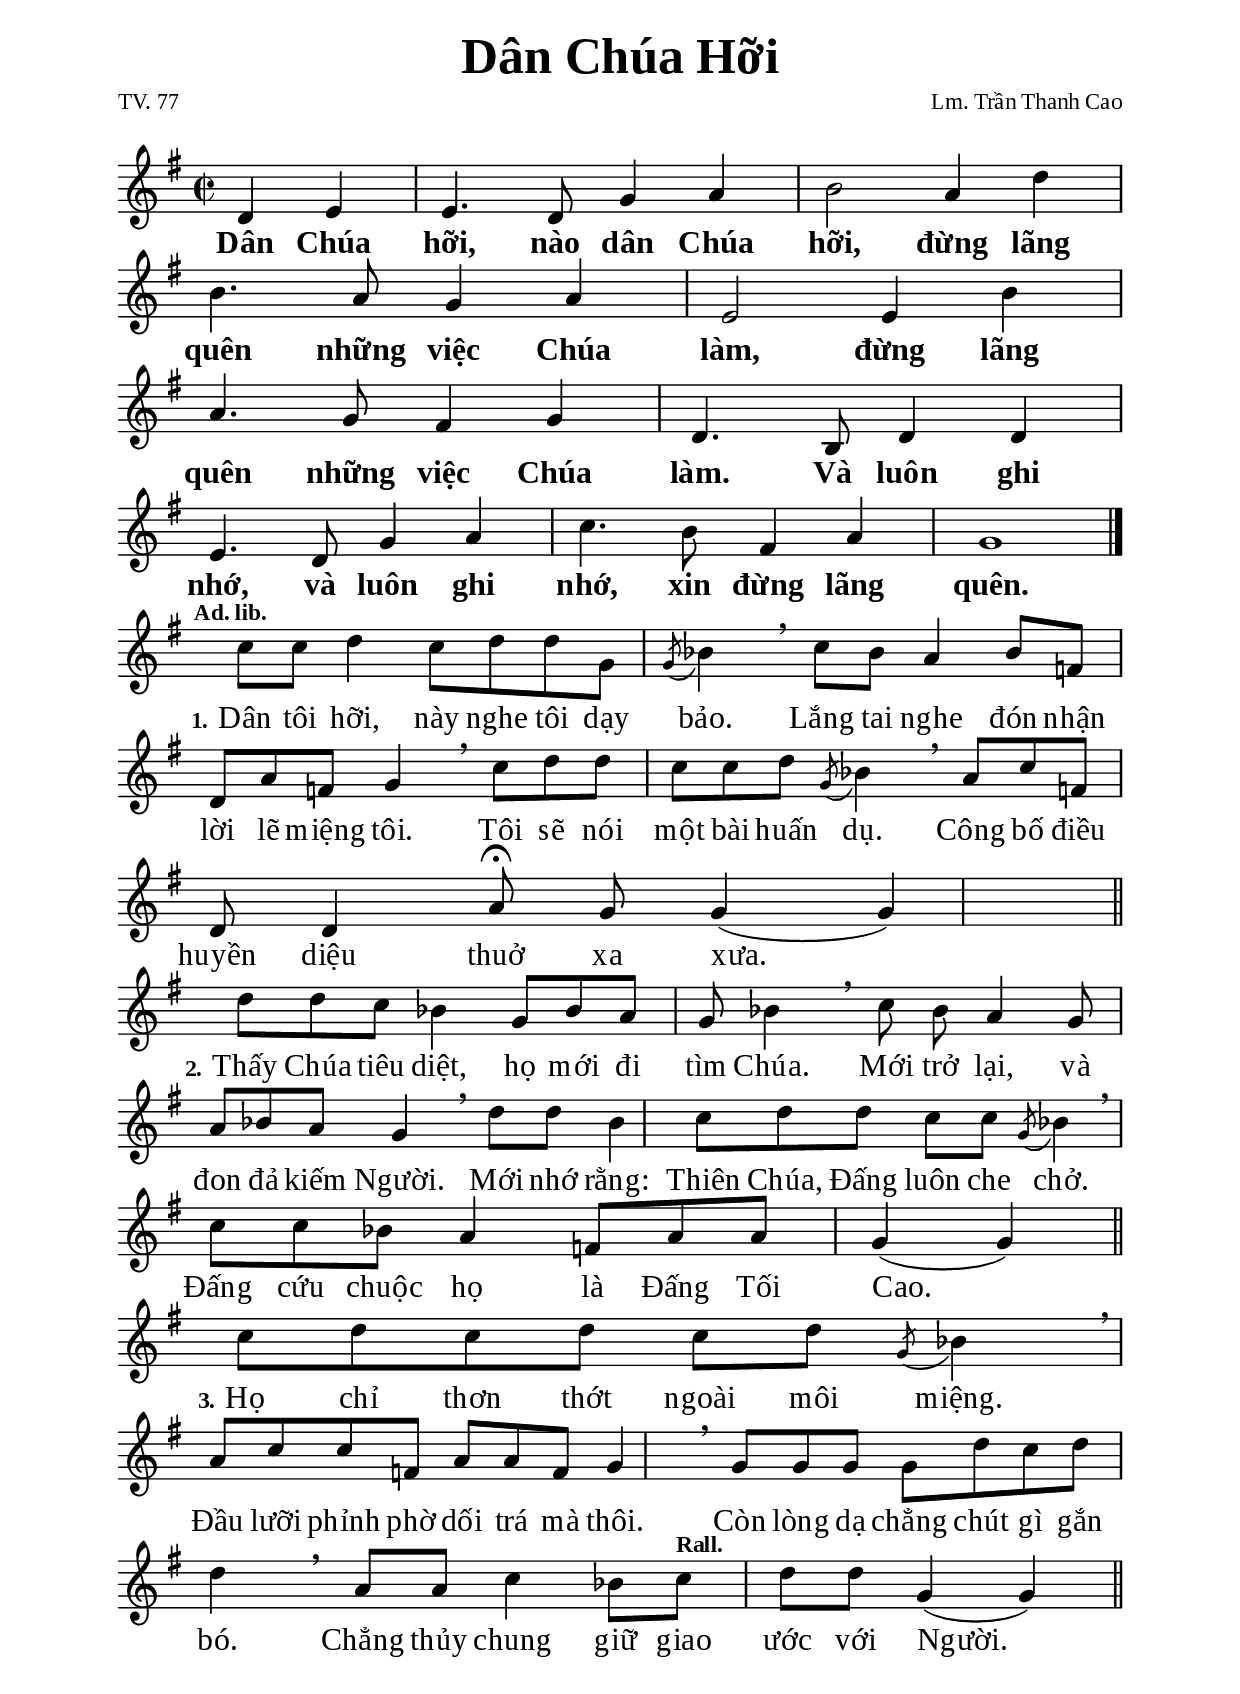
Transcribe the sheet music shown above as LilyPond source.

% Cài đặt chung
\version "2.20.0"
\include "english.ly"

\header {
  title = \markup { \fontsize #3 "Dân Chúa Hỡi" }
  poet = "TV. 77"
  composer = "Lm. Trần Thanh Cao"
  arranger = " "
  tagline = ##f
}


\paper {
  #(set-paper-size "a4")
  top-margin = 10\mm
  bottom-margin = 10\mm
  left-margin = 20\mm
  right-margin = 20\mm
  indent = #0
  #(define fonts
    (make-pango-font-tree
      "Liberation Serif"
      "Liberation Serif"
      "Liberation Serif"
      (/ 20 20)))
  page-count = #1
}

% Nhạc điệp khúc
nhacDiepKhuc = \relative c' {

  \partial 2 d4 e |
  e4. d8 g4 a |
  b2 a4 d |
  b4. a8 g4 a |
  e2 e4 b' |
  a4. g8 fs4 g |
  d4. b8 d4 d |
  e4. d8 g4 a |
  c4. b8 fs4 a |
  g1 \bar "|."
}

% Nhạc phiên khúc
nhacPhienKhucMot = \relative c'' {

  \tempo "Ad. lib."
  c8 c d4 c8 d d g, \acciaccatura g8 bf4 \breathe
  c8 bf a4 bf8 f d a' f g4 \breathe
  c8 d d c c d \acciaccatura g,8 bf4 \breathe
  a8 c f, d d4 a'8 \fermata g8 g4 (g) \bar "||"
}

nhacPhienKhucHai = \relative c'' {
 
  d8 d c bf4
  g8 bf a g bf4 \breathe
  c8 bf a4 g8 a bf a g4 \breathe
  d'8 d bf4
  c8 d d c c \acciaccatura g8 bf4 \breathe
  c8 c bf a4 f8 a a g4 (g) \bar "||"
}

nhacPhienKhucBa = \relative c'' {
 
  c8 d c d c d \acciaccatura g,8 bf4 \breathe
  a8 c c f, a a f g4 \breathe
  g8 g g g d' c d d4 \breathe
  a8 a c4 bf8 \tempo "Rall." c d d g,4 (g) \bar "||"
}

% Lời điệp khúc
loiDiepKhuc = \lyricmode {
 
  Dân Chúa hỡi, nào dân Chúa hỡi,
  đừng lãng quên những việc Chúa làm,
  đừng lãng quên những việc Chúa làm.
  Và luôn ghi nhớ, và luôn ghi nhớ,
  xin đừng lãng quên.
}

% Lời phiên khúc
loiPhienKhucMot = \lyricmode {
  \set stanza = #"1."
  Dân tôi hỡi, này nghe tôi dạy bảo.
  Lắng tai nghe đón nhận lời lẽ miệng tôi.
  Tôi sẽ nói một bài huấn dụ.
  Công bố điều huyền diệu thuở xa xưa.
}

loiPhienKhucHai = \lyricmode {
  \set stanza = #"2."
  Thấy Chúa tiêu diệt, họ mới đi tìm Chúa.
  Mới trở lại, và đon đả kiếm Người.
  Mới nhớ rằng: Thiên Chúa, Đấng luôn che chở.
  Đấng cứu chuộc họ là Đấng Tối Cao.
}

loiPhienKhucBa = \lyricmode {
  \set stanza = #"3."
  Họ chỉ thơn thớt ngoài môi miệng.
  Đầu lưỡi phỉnh phờ dối trá mà thôi.
  Còn lòng dạ chẳng chút gì gắn bó.
  Chẳng thủy chung giữ giao ước với Người.
}


% Dàn trang
\score {
  \new ChoirStaff <<
    \new Staff = diepKhuc \with {
        \consists "Merge_rests_engraver"
        \magnifyStaff #(magstep +1)
      }
      <<
      \new Voice = beSop {
        \key g \major \time 2/2 \stemNeutral \nhacDiepKhuc
      }
    >>
    \new Lyrics \lyricsto beSop \loiDiepKhuc
  >>
  \layout {
    \override Lyrics.LyricText.font-series = #'bold
    \override Lyrics.LyricText.font-size = #+3
    \override Lyrics.LyricSpace.minimum-distance = #2.0
    \override Score.BarNumber.break-visibility = ##(#f #f #f)
    \override Score.SpacingSpanner.uniform-stretching = ##t
  }
}

\score {
  \new ChoirStaff <<
    \new Staff = phienKhuc \with {
        \magnifyStaff #(magstep +1)
      }
      <<
      \new Voice = beSop {
        \key g \major \time 2/2 \nhacPhienKhucMot
      }
    >>
    \new Lyrics \lyricsto beSop \loiPhienKhucMot
  >>
  \layout {
    \override Staff.TimeSignature.transparent = ##t
    \override Lyrics.LyricText.font-size = #+3
    \override Lyrics.LyricSpace.minimum-distance = #0.5
    \override Score.BarNumber.break-visibility = ##(#f #f #f)
    \override Score.SpacingSpanner.uniform-stretching = ##t
    \set Score.barAlways = ##t
    \set Score.defaultBarType = ""
  } 
}

\score {
  \new ChoirStaff <<
    \new Staff = phienKhuc \with {
        \magnifyStaff #(magstep +1)
      }
      <<
      \new Voice = beSop {
        \key g \major \time 2/2 \nhacPhienKhucHai
      }
    >>
    \new Lyrics \lyricsto beSop \loiPhienKhucHai
  >>
  \layout {
    \override Staff.TimeSignature.transparent = ##t
    \override Lyrics.LyricText.font-size = #+3
    \override Lyrics.LyricSpace.minimum-distance = #0.5
    \override Score.BarNumber.break-visibility = ##(#f #f #f)
    \override Score.SpacingSpanner.uniform-stretching = ##t
    \set Score.barAlways = ##t
    \set Score.defaultBarType = ""
  } 
}

\score {
  \new ChoirStaff <<
    \new Staff = phienKhuc \with {
        \magnifyStaff #(magstep +1)
      }
      <<
      \new Voice = beSop {
        \key g \major \time 2/2 \nhacPhienKhucBa
      }
    >>
    \new Lyrics \lyricsto beSop \loiPhienKhucBa
  >>
  \layout {
    \override Staff.TimeSignature.transparent = ##t
    \override Lyrics.LyricText.font-size = #+3
    \override Lyrics.LyricSpace.minimum-distance = #0.5
    \override Score.BarNumber.break-visibility = ##(#f #f #f)
    \override Score.SpacingSpanner.uniform-stretching = ##t
    \set Score.barAlways = ##t
    \set Score.defaultBarType = ""
  } 
}